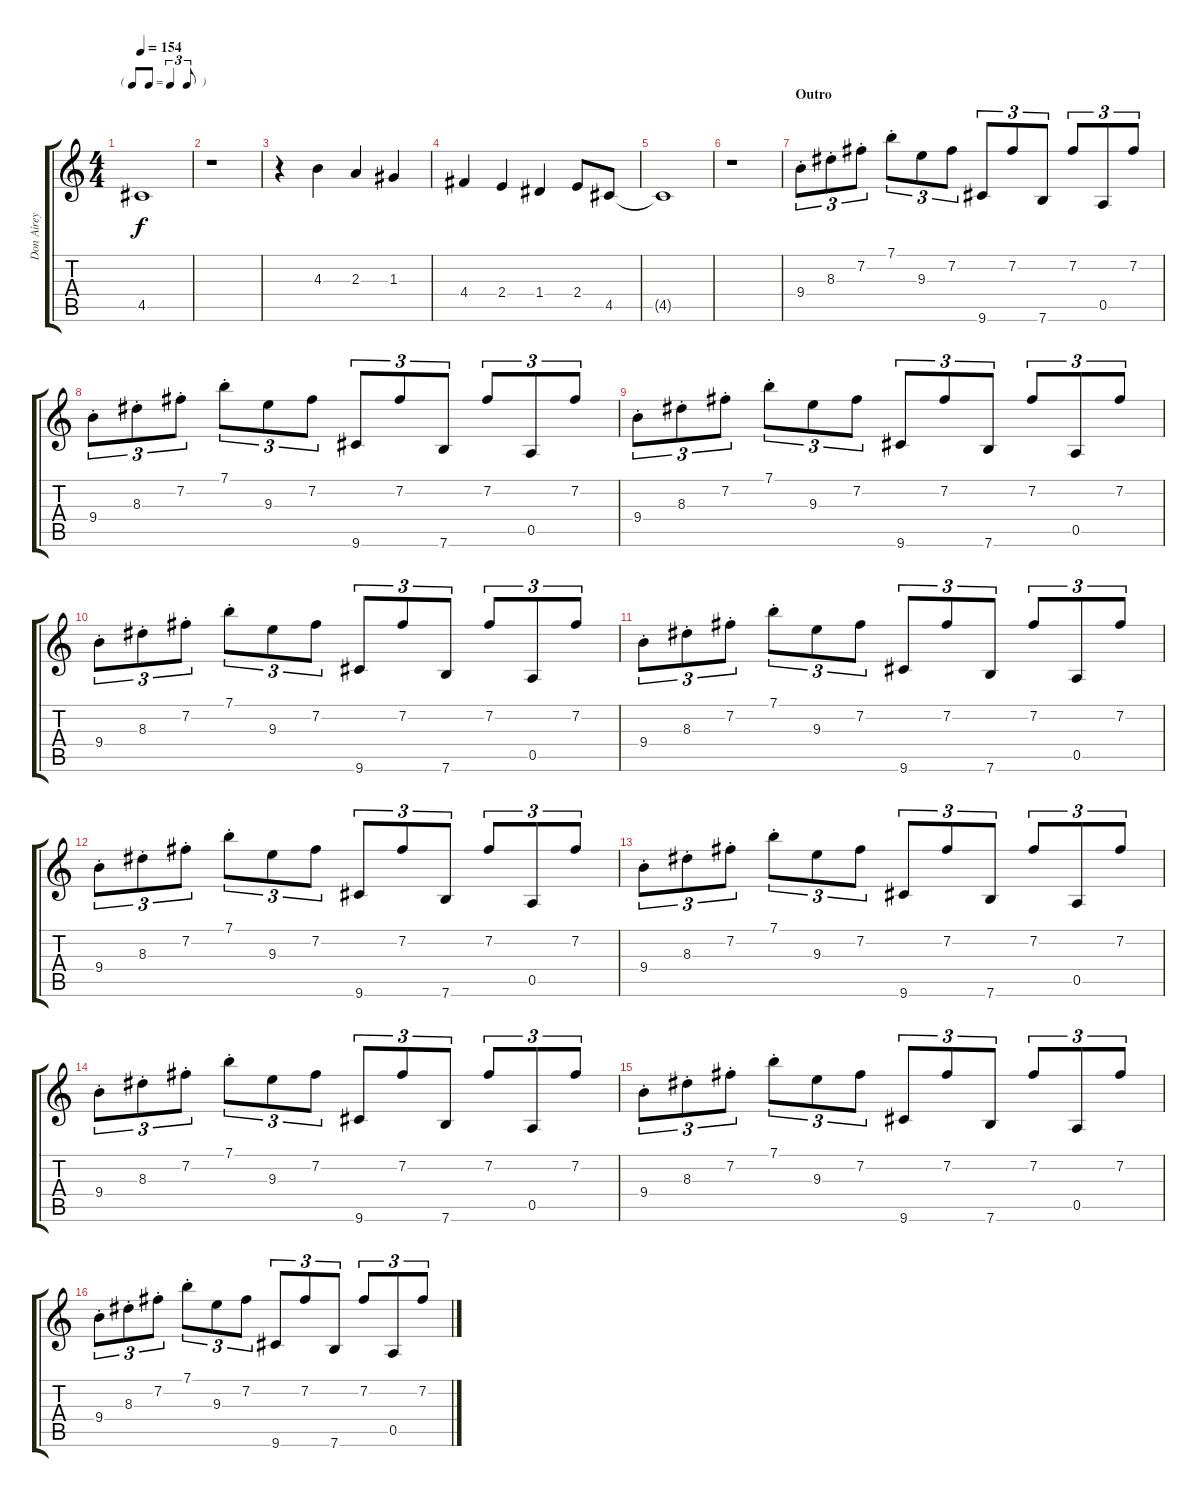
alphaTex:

\track ("Don Airey (Keys)" "Don Airey ") {instrument pad3polysynth}
\staff {score tabs}
\tuning (E5 B4 G4 D4 A3 E3) {hide}
\ts (4 4)
\tf triplet8th
\tempo 154
\clef g2
\ks c
4.5{t}.1{dy f} |
r.1 |
r.4 4.3.4{volume 16} 2.3.4 1.3.4 |
4.4.4 2.4.4 1.4.4 2.4.8 4.5.8{volume 0} |
4.5{t}.1 |
r.1 |
\section ("" "Outro")
9.4{st}.8{tu (3 2) volume 16} 8.3{st}.8{tu (3 2)} 7.2{st}.8{tu (3 2)} 7.1{st}.8{tu (3 2)} 9.3.8{tu (3 2)} 7.2.8{tu (3 2)} 9.6.8{tu (3 2)} 7.2.8{tu (3 2)} 7.6.8{tu (3 2)} 7.2.8{tu (3 2)} 0.5.8{tu (3 2)} 7.2.8{tu (3 2)} |
9.4{st}.8{tu (3 2)} 8.3{st}.8{tu (3 2)} 7.2{st}.8{tu (3 2)} 7.1{st}.8{tu (3 2)} 9.3.8{tu (3 2)} 7.2.8{tu (3 2)} 9.6.8{tu (3 2)} 7.2.8{tu (3 2)} 7.6.8{tu (3 2)} 7.2.8{tu (3 2)} 0.5.8{tu (3 2)} 7.2.8{tu (3 2)} |
9.4{st}.8{tu (3 2)} 8.3{st}.8{tu (3 2)} 7.2{st}.8{tu (3 2)} 7.1{st}.8{tu (3 2)} 9.3.8{tu (3 2)} 7.2.8{tu (3 2)} 9.6.8{tu (3 2)} 7.2.8{tu (3 2)} 7.6.8{tu (3 2)} 7.2.8{tu (3 2)} 0.5.8{tu (3 2)} 7.2.8{tu (3 2)} |
9.4{st}.8{tu (3 2)} 8.3{st}.8{tu (3 2)} 7.2{st}.8{tu (3 2)} 7.1{st}.8{tu (3 2)} 9.3.8{tu (3 2)} 7.2.8{tu (3 2)} 9.6.8{tu (3 2)} 7.2.8{tu (3 2)} 7.6.8{tu (3 2)} 7.2.8{tu (3 2)} 0.5.8{tu (3 2)} 7.2.8{tu (3 2)} |
9.4{st}.8{tu (3 2)} 8.3{st}.8{tu (3 2)} 7.2{st}.8{tu (3 2)} 7.1{st}.8{tu (3 2)} 9.3.8{tu (3 2)} 7.2.8{tu (3 2)} 9.6.8{tu (3 2)} 7.2.8{tu (3 2)} 7.6.8{tu (3 2)} 7.2.8{tu (3 2)} 0.5.8{tu (3 2)} 7.2.8{tu (3 2)} |
9.4{st}.8{tu (3 2)} 8.3{st}.8{tu (3 2)} 7.2{st}.8{tu (3 2)} 7.1{st}.8{tu (3 2)} 9.3.8{tu (3 2)} 7.2.8{tu (3 2)} 9.6.8{tu (3 2)} 7.2.8{tu (3 2)} 7.6.8{tu (3 2)} 7.2.8{tu (3 2)} 0.5.8{tu (3 2)} 7.2.8{tu (3 2)} |
9.4{st}.8{tu (3 2)} 8.3{st}.8{tu (3 2)} 7.2{st}.8{tu (3 2)} 7.1{st}.8{tu (3 2)} 9.3.8{tu (3 2)} 7.2.8{tu (3 2)} 9.6.8{tu (3 2)} 7.2.8{tu (3 2)} 7.6.8{tu (3 2)} 7.2.8{tu (3 2)} 0.5.8{tu (3 2)} 7.2.8{tu (3 2)} |
9.4{st}.8{tu (3 2)} 8.3{st}.8{tu (3 2)} 7.2{st}.8{tu (3 2)} 7.1{st}.8{tu (3 2)} 9.3.8{tu (3 2)} 7.2.8{tu (3 2)} 9.6.8{tu (3 2)} 7.2.8{tu (3 2)} 7.6.8{tu (3 2)} 7.2.8{tu (3 2)} 0.5.8{tu (3 2)} 7.2.8{tu (3 2)} |
9.4{st}.8{tu (3 2)} 8.3{st}.8{tu (3 2)} 7.2{st}.8{tu (3 2)} 7.1{st}.8{tu (3 2)} 9.3.8{tu (3 2)} 7.2.8{tu (3 2)} 9.6.8{tu (3 2)} 7.2.8{tu (3 2)} 7.6.8{tu (3 2)} 7.2.8{tu (3 2)} 0.5.8{tu (3 2)} 7.2.8{tu (3 2)} |
9.4{st}.8{tu (3 2)} 8.3{st}.8{tu (3 2)} 7.2{st}.8{tu (3 2)} 7.1{st}.8{tu (3 2)} 9.3.8{tu (3 2)} 7.2.8{tu (3 2)} 9.6.8{tu (3 2)} 7.2.8{tu (3 2)} 7.6.8{tu (3 2)} 7.2.8{tu (3 2)} 0.5.8{tu (3 2)} 7.2.8{tu (3 2)}
